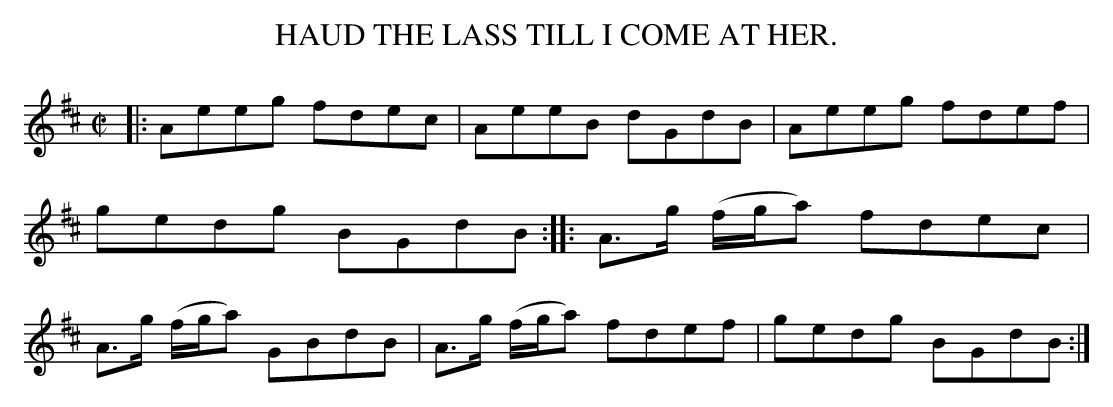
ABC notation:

X:1
T: HAUD THE LASS TILL I COME AT HER.
M: C|
L: 1/8
K: D
|:\
Aeeg fdec | AeeB dGdB |\
Aeeg fdef | gedg BGdB ::\
A>g (f/g/a) fdec | A>g (f/g/a) GBdB |\
A>g (f/g/a) fdef | gedg BGdB :|
